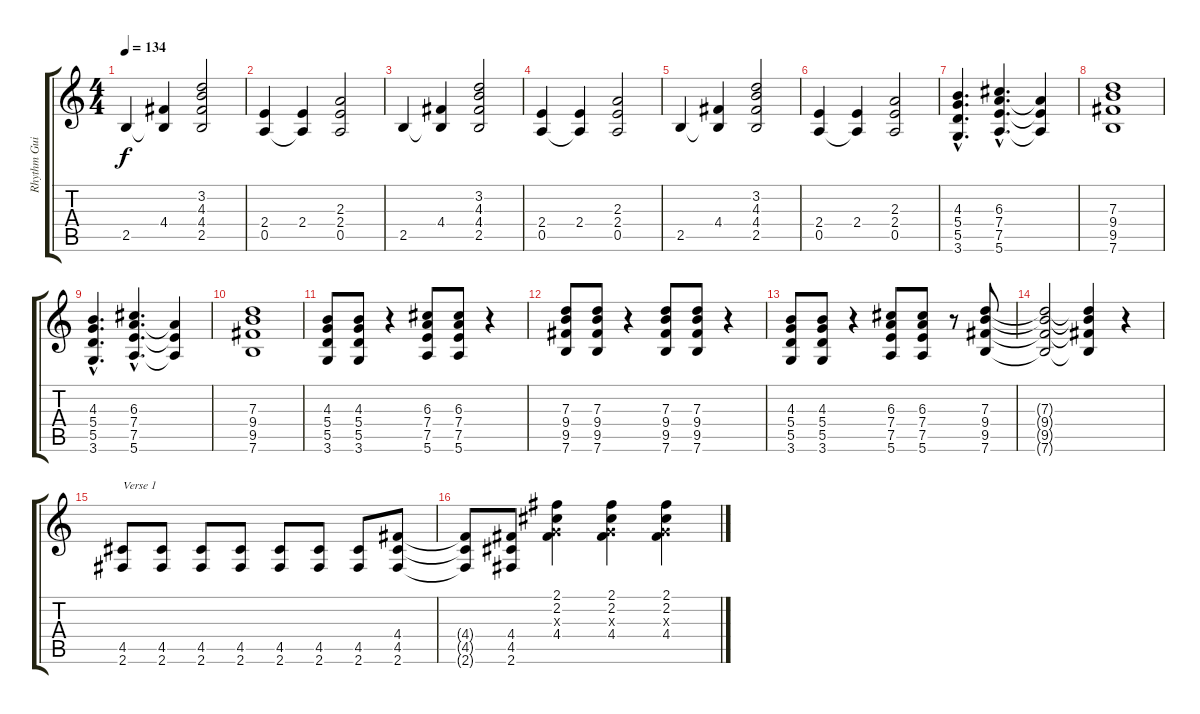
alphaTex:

\track ("Rhythm Guitar 1" "Rhythm Gui") {instrument distortionguitar}
\staff {score tabs}
\tuning (E4 B3 G3 D3 A2 E2) {hide}
\ts (4 4)
\tempo 134
\clef g2
\ks c
2.5.4{dy f} (4.4 2.5{t}).4 (3.2 4.3 4.4 2.5).2 |
(2.4 0.5).4 (2.4 0.5{t}).4 (2.3 2.4 0.5).2 |
2.5.4 (4.4 2.5{t}).4 (3.2 4.3 4.4 2.5).2 |
(2.4 0.5).4 (2.4 0.5{t}).4 (2.3 2.4 0.5).2 |
2.5.4 (4.4 2.5{t}).4 (3.2 4.3 4.4 2.5).2 |
(2.4 0.5).4 (2.4 0.5{t}).4 (2.3 2.4 0.5).2 |
(4.3{hac} 5.4{hac} 5.5{hac} 3.6{hac}).4{d} (6.3{hac} 7.4{hac} 7.5{hac} 5.6{hac}).4{d} (7.4{t} 7.5{t} 5.6{t}).4 |
(7.3 9.4 9.5 7.6).1 |
(4.3{hac} 5.4{hac} 5.5{hac} 3.6{hac}).4{d} (6.3{hac} 7.4{hac} 7.5{hac} 5.6{hac}).4{d} (7.4{t} 7.5{t} 5.6{t}).4 |
(7.3 9.4 9.5 7.6).1 |
(4.3 5.4 5.5 3.6).8 (4.3 5.4 5.5 3.6).8 r.4 (6.3 7.4 7.5 5.6).8 (6.3 7.4 7.5 5.6).8 r.4 |
(7.3 9.4 9.5 7.6).8 (7.3 9.4 9.5 7.6).8 r.4 (7.3 9.4 9.5 7.6).8 (7.3 9.4 9.5 7.6).8 r.4 |
(4.3 5.4 5.5 3.6).8 (4.3 5.4 5.5 3.6).8 r.4 (6.3 7.4 7.5 5.6).8 (6.3 7.4 7.5 5.6).8 r.8 (7.3 9.4 9.5 7.6).8 |
(7.3{t} 9.4{t} 9.5{t} 7.6{t}).2 (7.3{t} 9.4{t} 9.5{t} 7.6{t}).4 r.4 |
(4.5 2.6).8{txt "Verse 1"} (4.5 2.6).8 (4.5 2.6).8 (4.5 2.6).8 (4.5 2.6).8 (4.5 2.6).8 (4.5 2.6).8 (4.4 4.5 2.6).8 |
(4.4{t} 4.5{t} 2.6{t}).8 (4.4 4.5 2.6).8 (2.1 2.2 0.3{x} 4.4).4 (2.1 2.2 0.3{x} 4.4).4 (2.1 2.2 0.3{x} 4.4).4
